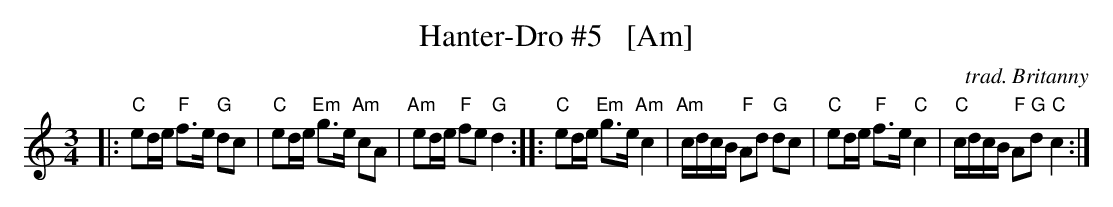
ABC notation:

X:1
T: Hanter-Dro #5   [Am]
O: trad. Britanny
M: 3/4
L: 1/16
K: C
|:\
"C"e2de "F"f3e "G"d2c2 |\
"C"e2de "Em"g3e "Am"c2A2 |\
"Am"e2de "F"f2e2 "G"d4 ::\
"C"e2de "Em"g3e "Am"c4 |\
"Am"cdcB "F"A2d2 "G"d2c2 |\
"C"e2de "F"f3e "C"c4 |\
"C"cdcB "F"A2"G"d2 "C"c4 :|
